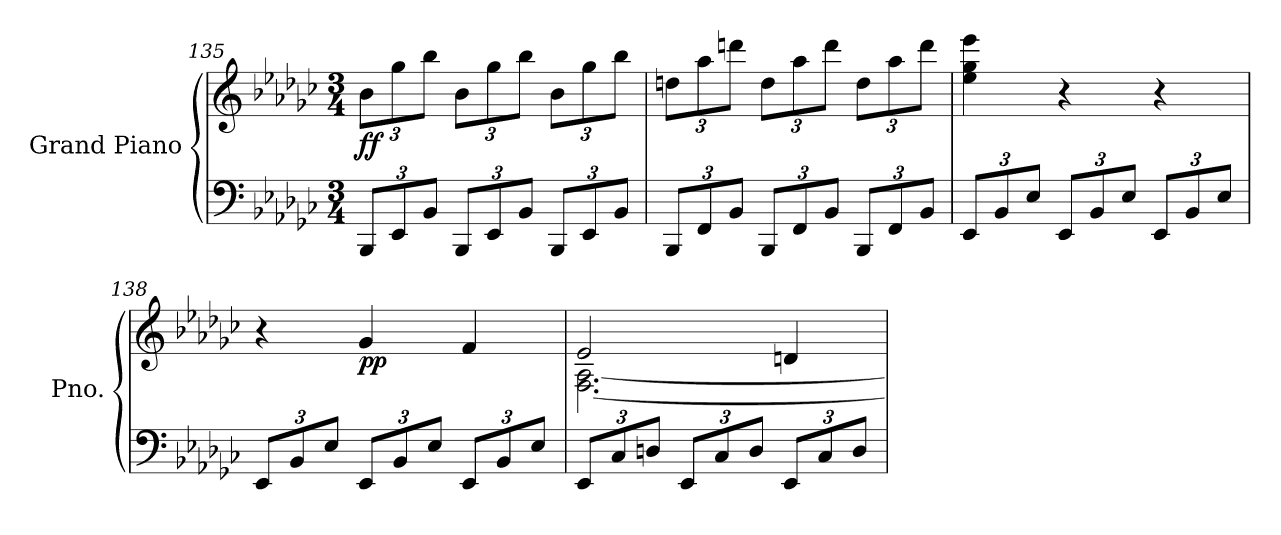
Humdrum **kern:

**kern	**kern	**dynam
*part1	*part1	*part1
*staff2	*staff1	*staff1/2
*I"Grand Piano	*	*
*I'Pno.	*	*
!!LO:LB:g=z
*clefF4	*clefG2	*
*k[b-e-a-d-g-c-]	*k[b-e-a-d-g-c-]	*
*M3/4	*M3/4	*
*Xbrackettup	*Xbrackettup	*
=135	=135	=135
!	!	!LO:DY:b
12BBB-/L	12b-\L	ff
12EE-/	12gg-\	.
12BB-/J	12bb-\J	.
12BBB-/L	12b-\L	.
12EE-/	12gg-\	.
12BB-/J	12bb-\J	.
12BBB-/L	12b-\L	.
12EE-/	12gg-\	.
12BB-/J	12bb-\J	.
=136	=136	=136
12BBB-/L	12ddn\L	.
12FF/	12aa-\	.
12BB-/J	12dddn\J	.
12BBB-/L	12dd\L	.
12FF/	12aa-\	.
12BB-/J	12ddd\J	.
12BBB-/L	12dd\L	.
12FF/	12aa-\	.
12BB-/J	12ddd\J	.
=137	=137	=137
12EE-/L	4ee-\ 4gg-\ 4eee-\	.
12BB-/	.	.
12E-/J	.	.
12EE-/L	4r	.
12BB-/	.	.
12E-/J	.	.
12EE-/L	4r	.
12BB-/	.	.
12E-/J	.	.
=138	=138	=138
12EE-/L	4r	.
12BB-/	.	.
12E-/J	.	.
!	!	!LO:DY:b
12EE-/L	4g-/	pp
12BB-/	.	.
12E-/J	.	.
12EE-/L	4f/	.
12BB-/	.	.
12E-/J	.	.
!!LO:PB:g=z
=139	=139	=139
*	*^	*
12EE-/L	2e-/	[2.F\ [2.A-\	.
12C-/	.	.	.
12Dn/J	.	.	.
12EE-/L	.	.	.
12C-/	.	.	.
12D/J	.	.	.
12EE-/L	4dn/	.	.
12C-/	.	.	.
12D/J	.	.	.
*	*v	*v	*
=	=	=
*-	*-	*-
